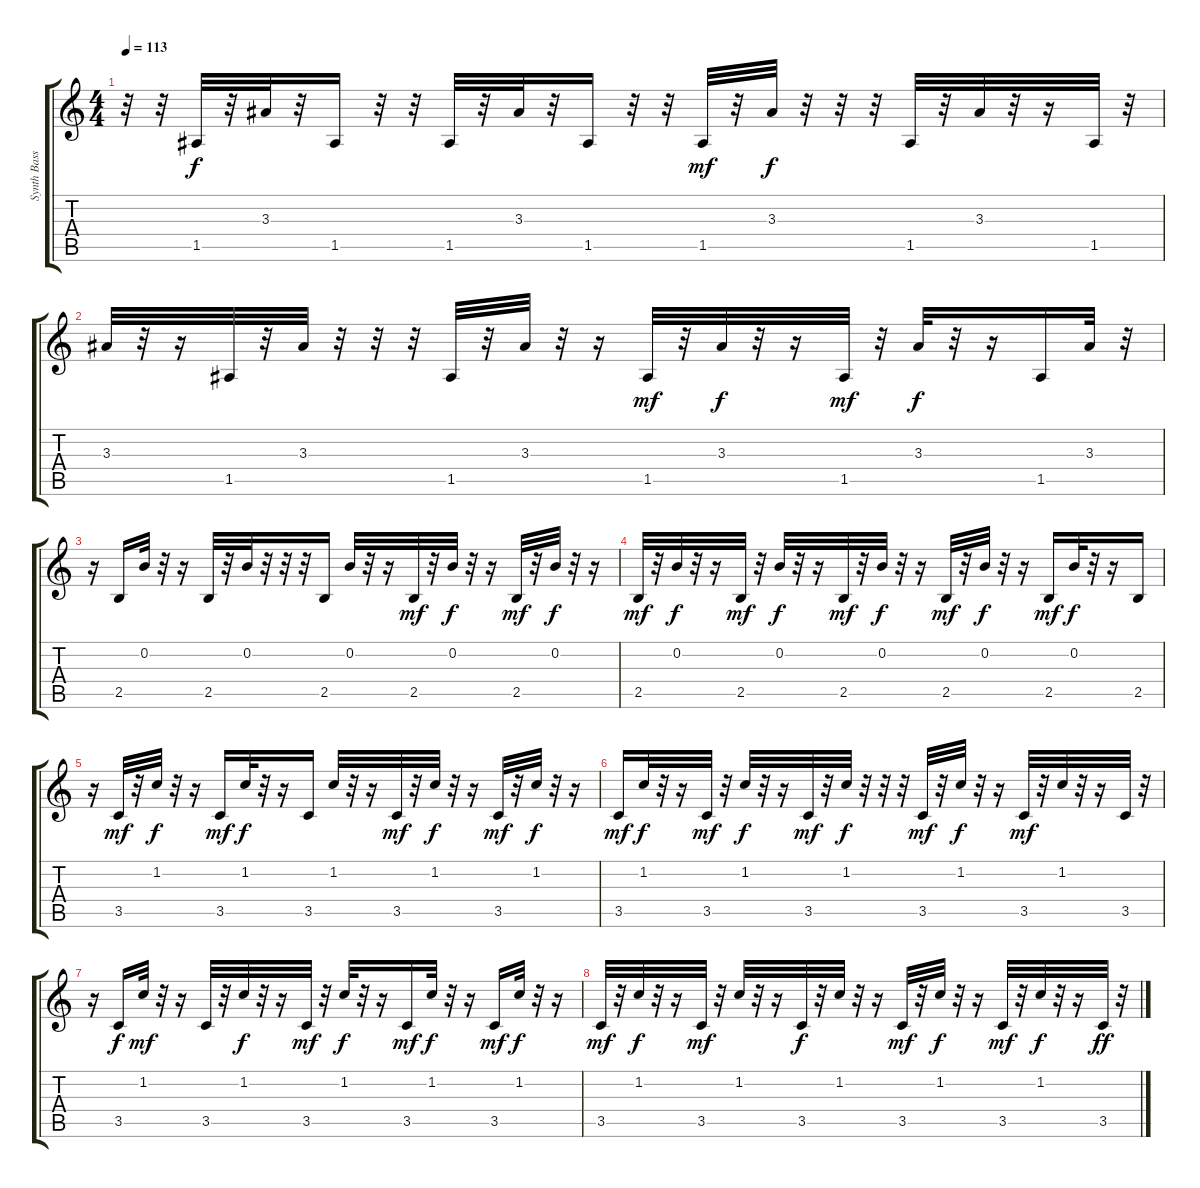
\track ("Synth Bass" "Synth Bass") {instrument synthbass1}
\staff {score tabs}
\tuning (E4 B3 G3 D3 A2 E2) {hide}
\ts (4 4)
\tempo 113
\clef g2
\ks c
r.32{dy f} r.32 1.5.32 r.32 3.3.32 r.32 1.5.16 r.32 r.32 1.5.32 r.32 3.3.32 r.32 1.5.16 r.32 r.32 1.5.32{dy mf} r.32 3.3.32{dy f} r.32 r.32 r.32 1.5.32 r.32 3.3.32 r.32 r.16 1.5.32 r.32 |
3.3.32 r.32 r.16 1.5.32 r.32 3.3.32 r.32 r.32 r.32 1.5.32 r.32 3.3.32 r.32 r.16 1.5.32{dy mf} r.32 3.3.32{dy f} r.32 r.16 1.5.32{dy mf} r.32 3.3.32{dy f} r.32 r.16 1.5.16 3.3.32 r.32 |
r.16 2.5.16 0.2.32 r.32 r.16 2.5.32 r.32 0.2.32 r.32 r.32 r.32 2.5.16 0.2.32 r.32 r.16 2.5.32{dy mf} r.32 0.2.32{dy f} r.32 r.16 2.5.32{dy mf} r.32 0.2.32{dy f} r.32 r.16 |
2.5.32{dy mf} r.32 0.2.32{dy f} r.32 r.16 2.5.32{dy mf} r.32 0.2.32{dy f} r.32 r.16 2.5.32{dy mf} r.32 0.2.32{dy f} r.32 r.16 2.5.32{dy mf} r.32 0.2.32{dy f} r.32 r.16 2.5.16{dy mf} 0.2.32{dy f} r.32 r.16 2.5.16 |
r.16 3.5.32{dy mf} r.32 1.2.32{dy f} r.32 r.16 3.5.16{dy mf} 1.2.32{dy f} r.32 r.16 3.5.16 1.2.32 r.32 r.16 3.5.32{dy mf} r.32 1.2.32{dy f} r.32 r.16 3.5.32{dy mf} r.32 1.2.32{dy f} r.32 r.16 |
3.5.16{dy mf} 1.2.32{dy f} r.32 r.16 3.5.32{dy mf} r.32 1.2.32{dy f} r.32 r.16 3.5.32{dy mf} r.32 1.2.32{dy f} r.32 r.32 r.32 3.5.32{dy mf} r.32 1.2.32{dy f} r.32 r.16 3.5.32{dy mf} r.32 1.2.32 r.32 r.16 3.5.32 r.32 |
r.16 3.5.16{dy f} 1.2.32{dy mf} r.32 r.16 3.5.32 r.32 1.2.32{dy f} r.32 r.16 3.5.32{dy mf} r.32 1.2.32{dy f} r.32 r.16 3.5.16{dy mf} 1.2.32{dy f} r.32 r.16 3.5.16{dy mf} 1.2.32{dy f} r.32 r.16 |
3.5.32{dy mf} r.32 1.2.32{dy f} r.32 r.16 3.5.32{dy mf} r.32 1.2.32 r.32 r.16 3.5.32{dy f} r.32 1.2.32 r.32 r.16 3.5.32{dy mf} r.32 1.2.32{dy f} r.32 r.16 3.5.32{dy mf} r.32 1.2.32{dy f} r.32 r.16 3.5.32{dy ff} r.32
